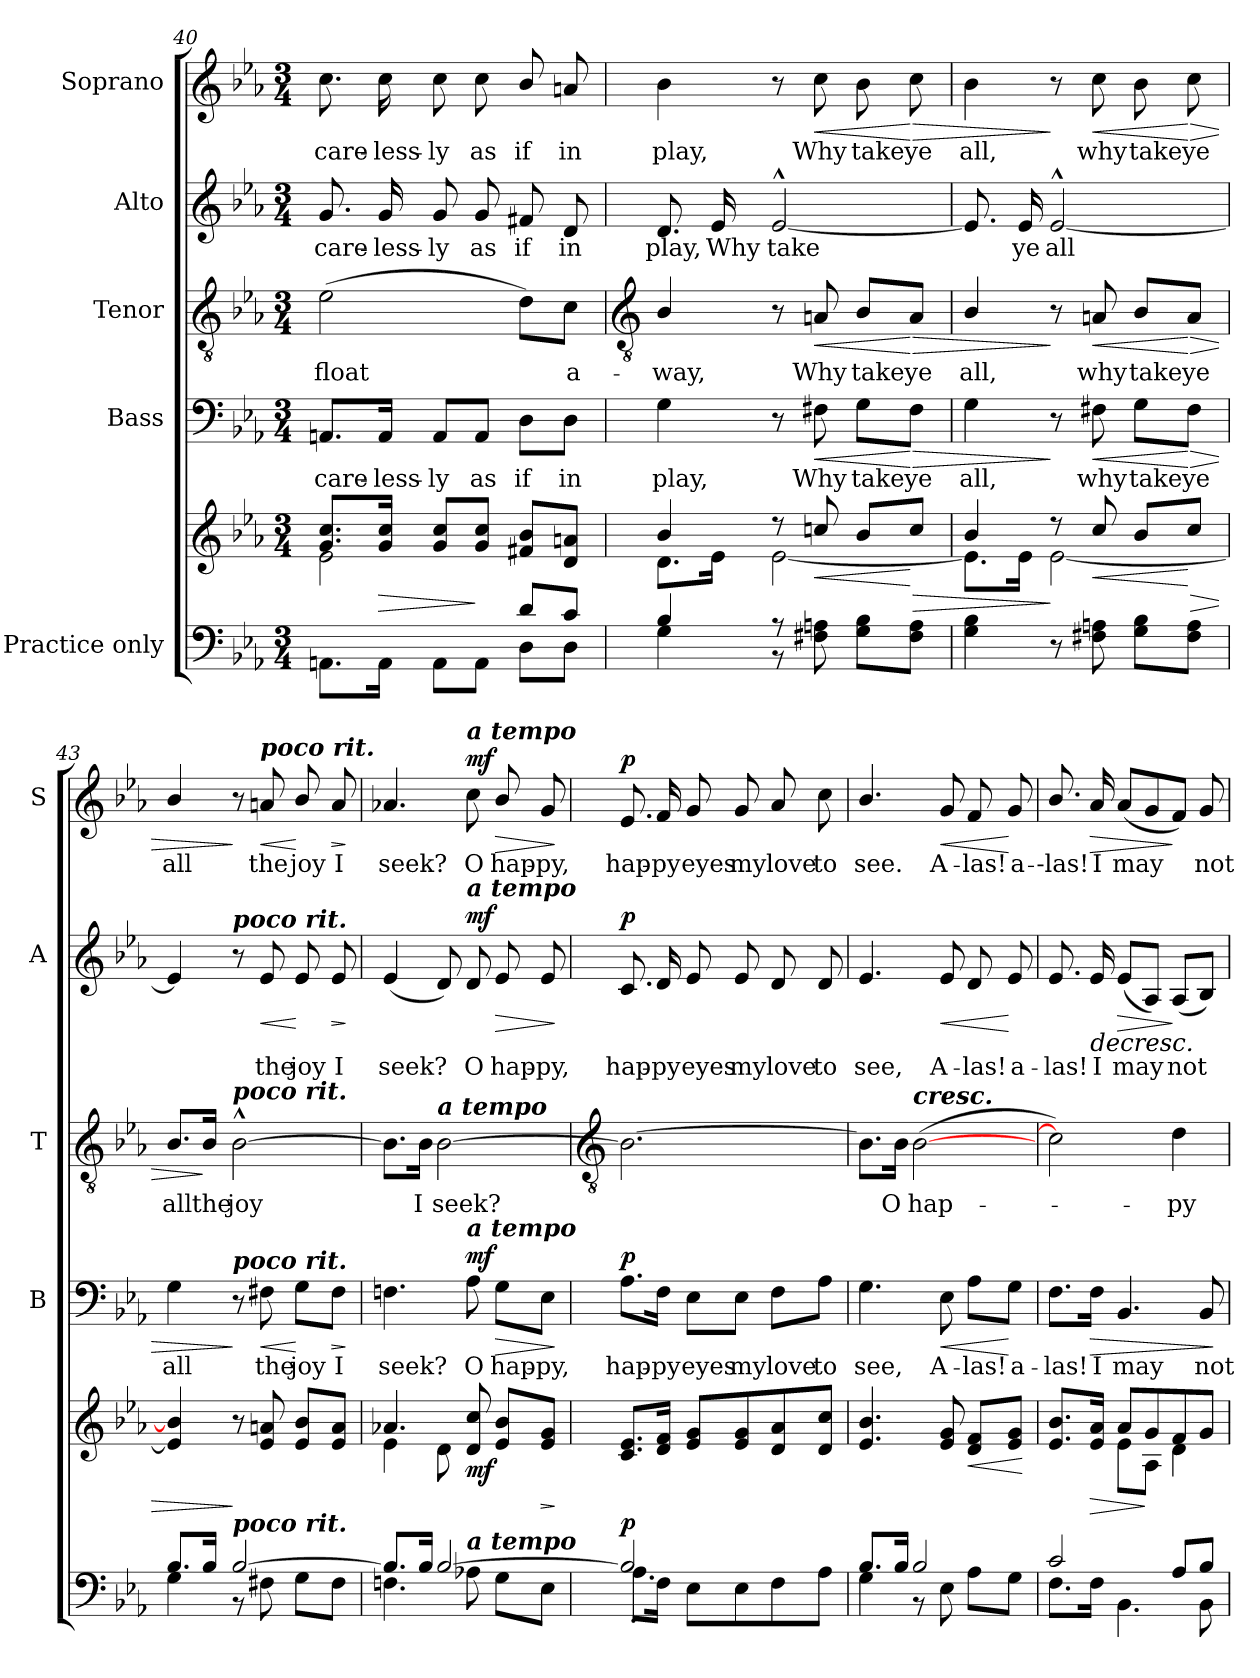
**kern	**kern	**dynam	**kern	**text	**dynam	**kern	**text	**dynam	**kern	**text	**dynam	**kern	**text	**dynam
*part5	*part5	*part5	*part4	*part4	*part4	*part3	*part3	*part3	*part2	*part2	*part2	*part1	*part1	*part1
*staff6	*staff5	*staff5/6	*staff4	*staff4	*staff4	*staff3	*staff3	*staff3	*staff2	*staff2	*staff2	*staff1	*staff1	*staff1
*I"Practice  only	*	*	*I"Bass	*	*	*I"Tenor	*	*	*I"Alto	*	*	*I"Soprano	*	*
*	*	*	*I'B	*	*	*I'T	*	*	*I'A	*	*	*I'S	*	*
*clefF4	*clefG2	*	*clefF4	*	*	*clefGv2	*	*	*clefG2	*	*	*clefG2	*	*
*k[b-e-a-]	*k[b-e-a-]	*	*k[b-e-a-]	*	*	*k[b-e-a-]	*	*	*k[b-e-a-]	*	*	*k[b-e-a-]	*	*
*E-:	*E-:	*	*E-:	*	*	*E-:	*	*	*E-:	*	*	*E-:	*	*
*M3/4	*M3/4	*	*M3/4	*	*	*M3/4	*	*	*M3/4	*	*	*M3/4	*	*
=40	=40	=40	=40	=40	=40	=40	=40	=40	=40	=40	=40	=40	=40	=40
*^	*^	*	*	*	*	*	*	*	*	*	*	*	*	*
*	*	*	*^	*	*	*	*	*	*	*	*	*	*	*	*	*
!	!	!	!	!	!	!	!LO:LY:b	!	!	!LO:LY:b	!	!	!LO:LY:b	!	!	!LO:LY:b	!
2ryy	8.AAn\L	8.g 8.ccL	2ryy	2e-\	.	8.AAn/L	care-	.	(>2e-	float	.	8.g	care-	.	8.cc	care-	.
!	!	!	!	!	!LO:HP:b	!	!LO:LY:b	!	!	!	!	!	!LO:LY:b	!	!	!LO:LY:b	!
.	16AA\J	16g 16ccJ	.	.	>	16AA/Jk	-less-	.	.	.	.	16g	-less-	.	16cc	-less-	.
!	!	!	!	!	!	!	!LO:LY:b	!	!	!	!	!	!LO:LY:b	!	!	!LO:LY:b	!
.	8AA\L	8g 8ccL	.	.	.	8AA/L	-ly	.	.	.	.	8g	-ly	.	8cc	-ly	.
!	!	!	!	!	!	!	!LO:LY:b	!	!	!	!	!	!LO:LY:b	!	!	!LO:LY:b	!
.	8AA\J	8g 8ccJ	.	.	]	8AA/J	as	.	.	.	.	8g	as	.	8cc	as	.
!	!	!	!	!	!	!	!LO:LY:b	!	!	!	!	!	!LO:LY:b	!	!	!LO:LY:b	!
8d/L	8D\L	8f#X 8b-L	4ryy	4ryy	.	8D\L	if	.	8d\L)	.	.	8f#X	if	.	8b-/	if	.
!	!	!	!	!	!	!	!LO:LY:b	!	!	!LO:LY:b	!	!	!LO:LY:b	!	!	!LO:LY:b	!
8c/J	8D\J	8d 8anJ	.	.	.	8D\J	in	.	8c\J	a-	.	8d	in	.	8an	in	.
*	*	*v	*v	*v	*	*	*	*	*	*	*	*	*	*	*	*	*
!!LO:LB:g=z
=41	=41	=41	=41	=41	=41	=41	=41	=41	=41	=41	=41	=41	=41	=41	=41
*	*	*	*	*	*	*	*clefGv2	*	*	*	*	*	*	*	*
*	*	*^	*	*	*	*	*	*	*	*	*	*	*	*	*
!	!	!	!	!	!	!LO:LY:b	!	!	!LO:LY:b	!	!	!LO:LY:b	!	!	!LO:LY:b	!
4B-/	4G\	4b-/	8.d\L	.	4G	play,	.	4B-/	-way,	.	8.d	play,	.	4b-	play,	.
!	!	!	!	!	!	!	!	!	!	!	!	!LO:LY:b	!	!	!	!
.	.	.	16e-\J	.	.	.	.	.	.	.	16e-	Why	.	.	.	.
!	!	!	!	!	!	!	!	!	!	!	!	!LO:LY:b	!	!	!	!
8r	8r	8r	[2e-\	.	8r	.	.	8r	.	.	[2e-^^	take	.	8r	.	.
!	!	!	!	!LO:HP:b	!	!LO:LY:b	!LO:HP:b	!	!LO:LY:b	!LO:HP:b	!	!	!	!	!LO:LY:b	!LO:HP:b
8F#X\ 8An\	8ryy	8ccn/	.	<	8F#X	Why	<	8An	Why	<	.	.	.	8cc	Why	<
!	!	!	!	!	!	!LO:LY:b	!	!	!LO:LY:b	!	!	!	!	!	!LO:LY:b	!
8G\ 8B-\L	4ryy	8b-/L	.	.	8G\L	take	.	8B-/L	take	.	.	.	.	8b-	take	.
!	!	!	!	!LO:HP:n=1:b	!	!LO:LY:b	!LO:HP:n=1:b	!	!LO:LY:b	!LO:HP:n=1:b	!	!	!	!	!LO:LY:b	!LO:HP:n=1:b
8F#\ 8A\J	.	8cc/J	.	[ >	8F#\J	ye	[ >	8A/J	ye	[ >	.	.	.	8cc	ye	[ >
=42	=42	=42	=42	=42	=42	=42	=42	=42	=42	=42	=42	=42	=42	=42	=42	=42
!	!	!	!	!	!	!LO:LY:b	!	!	!LO:LY:b	!	!	!	!	!	!LO:LY:b	!
4G\ 4B-\	2ryy	4b-/	8.e-\L]	.	4G	all,	.	4B-/	all,	.	8.e-]	.	.	4b-	all,	.
!	!	!	!	!	!	!	!	!	!	!	!	!LO:LY:b	!	!	!	!
.	.	.	16e-\J	.	.	.	.	.	.	.	16e-	ye	.	.	.	.
!	!	!	!	!	!	!	!	!	!	!	!	!LO:LY:b	!	!	!	!
8r	.	8r	[2e-\	]	8r	.	]	8r	.	]	[2e-^^	all	.	8r	.	]
!	!	!	!	!LO:HP:b	!	!LO:LY:b	!LO:HP:b	!	!LO:LY:b	!LO:HP:b	!	!	!	!	!LO:LY:b	!LO:HP:b
8F#X\ 8An\	.	8cc/	.	<	8F#X	why	<	8An	why	<	.	.	.	8cc	why	<
!	!	!	!	!	!	!LO:LY:b	!	!	!LO:LY:b	!	!	!	!	!	!LO:LY:b	!
8G\ 8B-\L	4ryy	8b-/L	.	.	8G\L	take	.	8B-/L	take	.	.	.	.	8b-	take	.
!	!	!	!	!LO:HP:n=1:b	!	!LO:LY:b	!LO:HP:n=1:b	!	!LO:LY:b	!LO:HP:n=1:b	!	!	!	!	!LO:LY:b	!LO:HP:n=1:b
8F#\ 8A\J	.	8cc/J	.	[ >	8F#\J	ye	[ >	8A/J	ye	[ >	.	.	.	8cc	ye	[ >
=43	=43	=43	=43	=43	=43	=43	=43	=43	=43	=43	=43	=43	=43	=43	=43	=43
!	!	!	!	!	!	!LO:LY:b	!	!	!LO:LY:b	!	!	!	!	!	!LO:LY:b	!
8.B-/L	4G\	4e-/] 4b-/]	2ryy	.	4G	all	.	8.B-/L	all	.	4e-]	.	.	4b-/	all	.
!	!	!	!	!	!	!	!	!	!LO:LY:b	!	!	!	!	!	!	!
16B-/J	.	.	.	.	.	.	.	16B-/Jk	the	]	.	.	.	.	.	.
!	!	!	!	!	!	!	!	!	!	!	!LO:TX:a:Bi:t=poco rit.	!	!	!	!	!
!	!	!	!	!	!	!	!	!LO:TX:a:Bi:t=poco rit.	!	!	!	!	!	!	!	!
!	!	!	!	!	!LO:TX:a:Bi:t=poco rit.	!	!	!	!	!	!	!	!	!	!	!
!LO:TX:a:Bi:t=poco rit.	!	!	!	!	!	!	!	!	!	!	!	!	!	!	!	!
!	!	!	!	!	!	!	!	!	!LO:LY:b	!	!	!	!	!	!	!
[2B-/	8r	8r	.	]	8r	.	]	[2B-^^	joy	.	8r	.	.	8r	.	]
!	!	!	!	!	!	!	!	!	!	!	!	!	!	!LO:TX:a:Bi:t=poco rit.	!	!
!	!	!	!	!	!	!LO:LY:b	!LO:HP:b	!	!	!	!	!LO:LY:b	!LO:HP:b	!	!LO:LY:b	!LO:HP:b
.	8F#X\	8e-/ 8an/	.	.	8F#X	the	<	.	.	.	8e-	the	<	8an	the	<
!	!	!	!	!	!	!LO:LY:b	!	!	!	!	!	!LO:LY:b	!	!	!LO:LY:b	!
.	8G\L	8e-/ 8b-/L	4ryy	.	8G\L	joy	[	.	.	.	8e-	joy	[	8b-/	joy	[
!	!	!	!	!	!	!LO:LY:b	!LO:HP:b	!	!	!	!	!LO:LY:b	!LO:HP:b	!	!LO:LY:b	!LO:HP:b
.	8F#\J	8e-/ 8a/J	.	.	8F#\J	I	>	.	.	.	8e-	I	>	8a	I	>
*v	*v	*	*	*	*	*	*	*	*	*	*	*	*	*	*	*
*	*v	*v	*	*	*	*	*	*	*	*	*	*	*	*	*
.	.	.	.	.	]	.	.	.	.	.	]	.	.	]
=44	=44	=44	=44	=44	=44	=44	=44	=44	=44	=44	=44	=44	=44	=44
*^	*^	*	*	*	*	*	*	*	*	*	*	*	*	*
!	!	!	!	!	!	!LO:LY:b	!	!	!	!	!	!LO:LY:b	!	!	!LO:LY:b	!
8.B-/L]	4.Fn\	4.a-X/	4e-\	.	4.Fn	seek?	.	8.B-\L]	.	.	(<4e-	seek?	.	4.a-X	seek?	.
!	!	!	!	!	!	!	!	!	!LO:LY:b	!	!	!	!	!	!	!
16B-/J	.	.	.	.	.	.	.	16B-\Jk	I	.	.	.	.	.	.	.
!	!	!	!	!	!	!	!	!LO:TX:a:Bi:t=a tempo	!	!	!	!	!	!	!	!
!	!	!	!	!	!	!	!	!	!LO:LY:b	!	!	!	!	!	!	!
[2B-/	.	.	8d\	.	.	.	.	[2B-	seek?	.	8d)	.	.	.	.	.
!	!	!	!	!	!	!	!	!	!	!	!	!	!	!LO:TX:a:Bi:t=a tempo	!	!
!	!	!	!	!	!	!	!	!	!	!	!LO:TX:a:Bi:t=a tempo	!	!	!	!	!
!	!	!	!	!	!LO:TX:a:Bi:t=a tempo	!	!	!	!	!	!	!	!	!	!	!
!	!LO:TX:a:Bi:t=a tempo	!	!	!	!	!	!	!	!	!	!	!	!	!	!	!
!	!	!	!	!LO:DY:b	!	!LO:LY:b	!LO:DY:b	!	!	!	!	!LO:LY:b	!LO:DY:b	!	!LO:LY:b	!LO:DY:b
.	8A-X\	8d/ 8cc/	8ryy	mf	8A-	O	mf	.	.	.	8d	O	mf	8cc	O	mf
!	!	!	!	!	!	!LO:LY:b	!LO:HP:b	!	!	!	!	!LO:LY:b	!LO:HP:b	!	!LO:LY:b	!LO:HP:b
.	8G\L	8e-/ 8b-/L	4ryy	.	8G\L	hap-	>	.	.	.	8e-	hap-	>	8b-/	hap-	>
!	!	!	!	!LO:HP:b	!	!LO:LY:b	!	!	!	!	!	!LO:LY:b	!	!	!LO:LY:b	!
.	8E-\J	8e-/ 8g/J	.	>	8E-\J	-py,	.	.	.	.	8e-	-py,	.	8g	-py,	.
*v	*v	*	*	*	*	*	*	*	*	*	*	*	*	*	*	*
*	*v	*v	*	*	*	*	*	*	*	*	*	*	*	*	*
.	.	]	.	.	]	.	.	.	.	.	]	.	.	]
!!LO:LB:g=z
=45	=45	=45	=45	=45	=45	=45	=45	=45	=45	=45	=45	=45	=45	=45
*	*	*	*	*	*	*clefGv2	*	*	*	*	*	*	*	*
*^	*^	*	*	*	*	*	*	*	*	*	*	*	*	*
!	!	!	!	!LO:DY:a=2	!	!LO:LY:b	!LO:DY:b	!	!	!	!	!LO:LY:b	!LO:DY:b	!	!LO:LY:b	!LO:DY:b
2B-/]	8.A-'\L	8.c 8.e-L	2ryy	p	8.A-\L	hap-	p	2.B-_	.	.	8.c	hap-	p	8.e-	hap-	p
!	!	!	!	!	!	!LO:LY:b	!	!	!	!	!	!LO:LY:b	!	!	!LO:LY:b	!
.	16F\J	16d 16fJ	.	.	16F\Jk	-py	.	.	.	.	16d	-py	.	16f	-py	.
!	!	!	!	!	!	!LO:LY:b	!	!	!	!	!	!LO:LY:b	!	!	!LO:LY:b	!
.	8E-\L	8e- 8gL	.	.	8E-\L	eyes	.	.	.	.	8e-	eyes	.	8g	eyes	.
!	!	!	!	!	!	!LO:LY:b	!	!	!	!	!	!LO:LY:b	!	!	!LO:LY:b	!
.	8E-\	8e- 8g	.	.	8E-\J	my	.	.	.	.	8e-	my	.	8g	my	.
!	!	!	!	!	!	!LO:LY:b	!	!	!	!	!	!LO:LY:b	!	!	!LO:LY:b	!
4ryy	8F\	8d 8a-	4ryy	.	8F\L	love	.	.	.	.	8d	love	.	8a-	love	.
!	!	!	!	!	!	!LO:LY:b	!	!	!	!	!	!LO:LY:b	!	!	!LO:LY:b	!
.	8A-\J	8d 8ccJ	.	.	8A-\J	to	.	.	.	.	8d	to	.	8cc	to	.
=46	=46	=46	=46	=46	=46	=46	=46	=46	=46	=46	=46	=46	=46	=46	=46	=46
!	!	!	!	!	!	!LO:LY:b	!	!	!	!	!	!LO:LY:b	!	!	!LO:LY:b	!
8.B-/L	4G\	4.e- 4.b-	2ryy	.	4.G	see,	.	8.B-\L]	.	.	4.e-	see,	.	4.b-/	see.	.
!	!	!	!	!	!	!	!	!	!LO:LY:b	!	!	!	!	!	!	!
16B-/J	.	.	.	.	.	.	.	16B-\Jk	O	.	.	.	.	.	.	.
!	!	!	!	!	!	!	!	!LO:TX:a:Bi:t=cresc.	!	!	!	!	!	!	!	!
!	!	!	!	!	!	!	!	!	!LO:LY:b	!	!	!	!	!	!	!
2B-/	8r	.	.	.	.	.	.	(>[2B-	hap-	.	.	.	.	.	.	.
!	!	!	!	!	!	!LO:LY:b	!LO:HP:b	!	!	!	!	!LO:LY:b	!LO:HP:b	!	!LO:LY:b	!LO:HP:b
.	8E-\	8e- 8g	.	.	8E-	A-	<	.	.	.	8e-	A-	<	8g	A-	<
!	!	!	!	!LO:HP:b	!	!LO:LY:b	!	!	!	!	!	!LO:LY:b	!	!	!LO:LY:b	!
.	8A-\L	8d 8fL	4ryy	<	8A-\L	-las!	.	.	.	.	8d	-las!	.	8f	-las!	.
!	!	!	!	!	!	!LO:LY:b	!	!	!	!	!	!LO:LY:b	!	!	!LO:LY:b	!
.	8G\J	8e- 8gJ	.	.	8G\J	a-	[	.	.	.	8e-	a-	[	8g	a-	[
*v	*v	*	*	*	*	*	*	*	*	*	*	*	*	*	*	*
*	*v	*v	*	*	*	*	*	*	*	*	*	*	*	*	*
.	.	[	.	.	.	.	.	.	.	.	.	.	.	.
=47	=47	=47	=47	=47	=47	=47	=47	=47	=47	=47	=47	=47	=47	=47
*^	*^	*	*	*	*	*	*	*	*	*	*	*	*	*
!	!	!	!	!	!	!LO:LY:b	!	!	!	!	!	!LO:LY:b	!	!	!LO:LY:b	!
2c/	8.F\L	8.e- 8.b-L	4ryy	.	8.F\L	-las!	.	2c])	.	.	8.e-	-las!	.	8.b-/	--las!	.
!	!	!	!	!LO:HP:b	!	!LO:LY:b	!LO:HP:b	!	!	!	!	!LO:LY:b	!LO:HP:b	!	!LO:LY:b	!LO:HP:b
.	16F\J	16e- 16a-J	.	>	16F\Jk	I	>	.	.	.	16e-	I	>	16a-	I	>
!	!	!	!	!	!	!LO:LY:b	!	!	!	!	!	!LO:LY:b	!LO:HP:b	!	!LO:LY:b	!
.	4.BB-\	8a-L	8e-\L	.	4.BB-	may	.	.	.	.	(<8e-L	may	>	(<8a-L	may	.
.	.	8g	8A-\J	]	.	.	.	.	.	.	8A-J)	.	.	8g	.	.
!	!	!	!	!	!	!	!	!	!LO:LY:b	!	!	!LO:LY:b	!	!	!	!
8A-/L	.	8f	4d\	.	.	.	.	4d	py	.	(<8A-L	not	] ]	8fJ)	.	]
!	!	!	!	!	!	!LO:LY:b	!	!	!	!	!	!	!	!	!LO:LY:b	!
8B-/J	8BB-\	8gJ	.	.	8BB-	not	.	.	.	.	8B-J)	.	.	8g	not	.
*v	*v	*	*	*	*	*	*	*	*	*	*	*	*	*	*	*
*	*v	*v	*	*	*	*	*	*	*	*	*	*	*	*	*
.	.	.	.	.	]	.	.	.	.	.	.	.	.	.
=	=	=	=	=	=	=	=	=	=	=	=	=	=	=
*-	*-	*-	*-	*-	*-	*-	*-	*-	*-	*-	*-	*-	*-	*-
